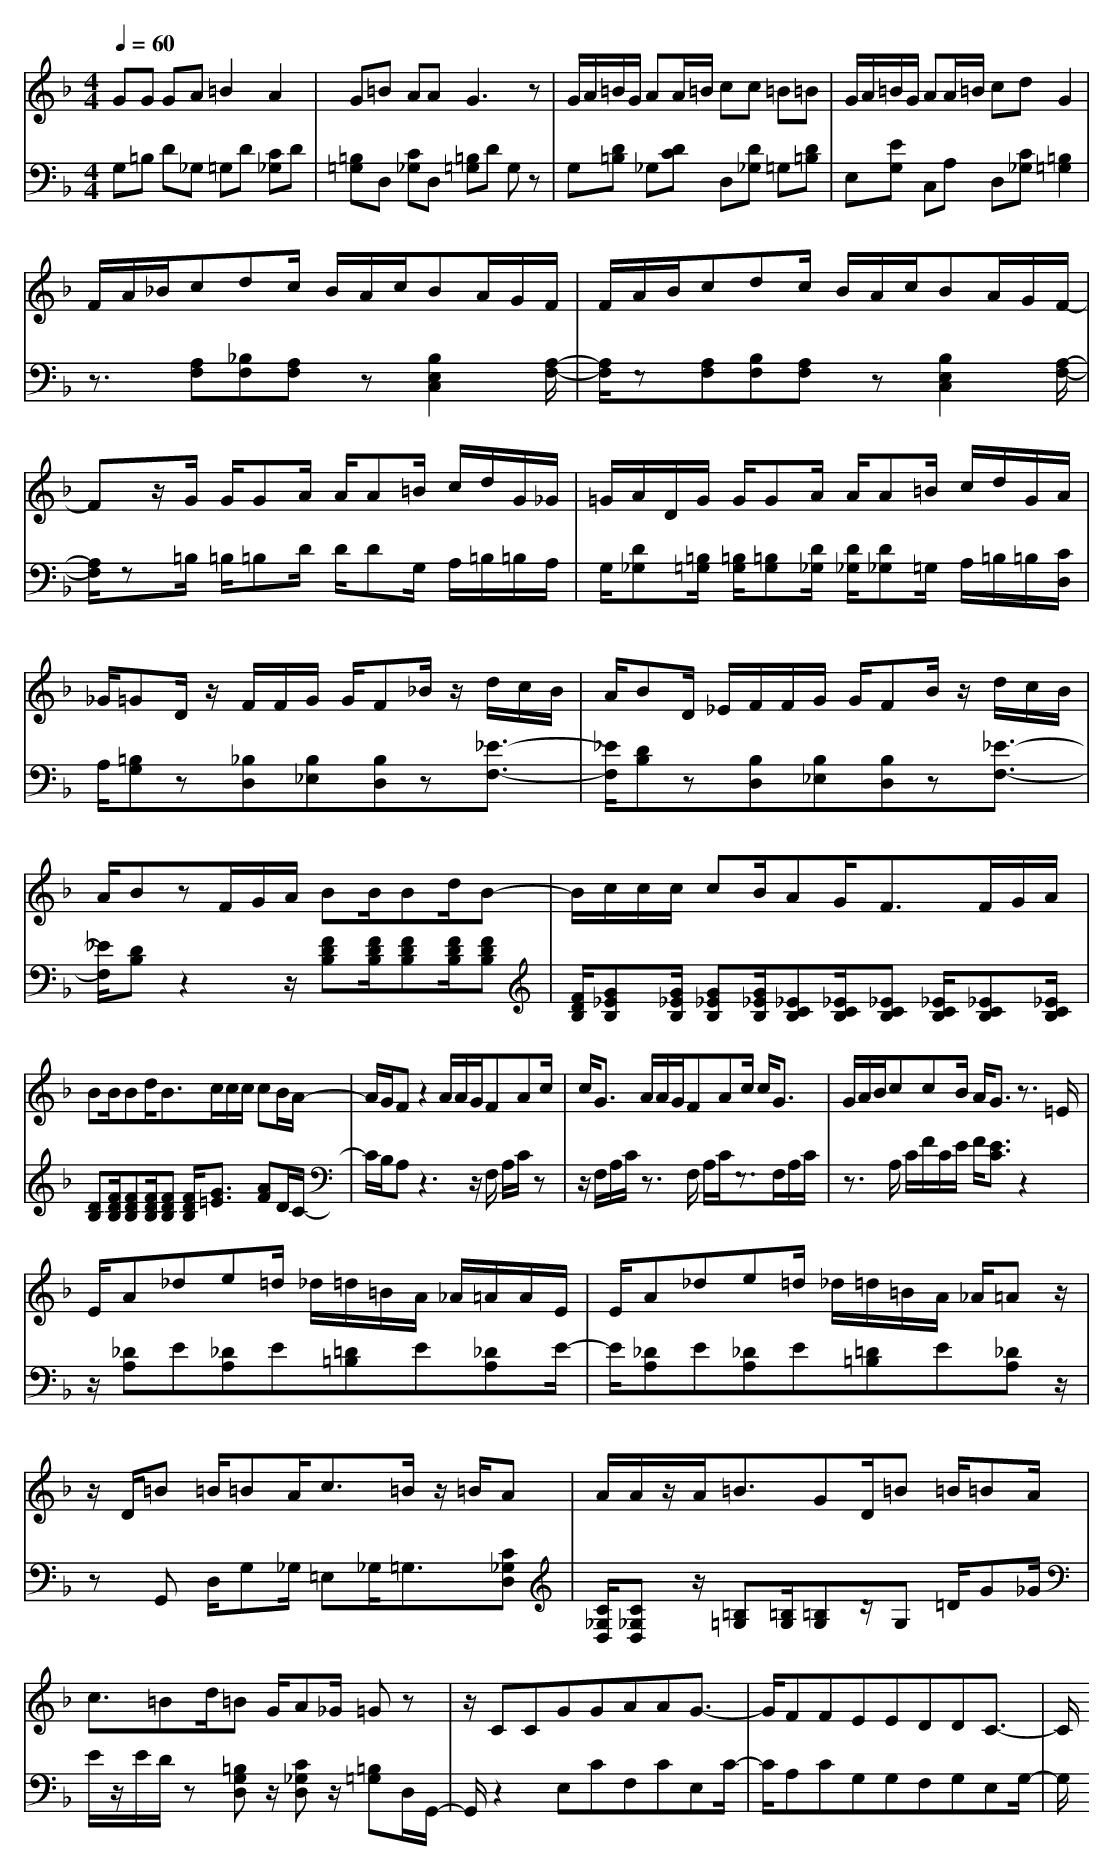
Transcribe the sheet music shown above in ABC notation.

X:1
T:
M: 4/4
L: 1/8
Q:1/4=60
K:F % 1 flats
V:1
GG GA =B2 A2|G=B AA G3z|G/2A/2=B/2G/2 AA/2=B/2 cc =B=B|G/2A/2=B/2G/2 AA/2=B/2 cd G2|
F/2A/2_B/2cdc/2 B/2A/2c/2BA/2G/2F/2|F/2A/2B/2cdc/2 B/2A/2c/2BA/2G/2F/2-|Fz/2G/2 G/2GA/2 A/2A=B/2 c/2d/2G/2_G/2|=G/2A/2D/2G/2 G/2GA/2 A/2A=B/2 c/2d/2G/2A/2|
_G/2=GD/2 z/2F/2F/2G/2 G/2F_B/2 z/2d/2c/2B/2|A/2BD/2 _E/2F/2F/2G/2 G/2FB/2 z/2d/2c/2B/2|A/2BzF/2G/2A/2 BB/2Bd/2B-|B/2c/2c/2c/2 cB/2AG<FF/2G/2A/2|
BB/2Bd<Bc/2c/2c/2 cB/2A/2-|A/2G/2F z2 A/2A/2G/2FAc/2|c<G A/2A/2G/2FAc/2 c<G|G/2A/2B/2ccB/2 A/2G3/2 z3/2=E/2|
E/2A_de=d/2 _d/2=d/2=B/2A/2 _A/2=A/2A/2E/2|E/2A_de=d/2 _d/2=d/2=B/2A/2 _A/2=Az/2|z/2D/2=B =B/2=BA<c=B/2 z/2=B/2A|A/2A/2z/2A<=BGD/2=B =B/2=BA/2|
c3/2=Bd/2=B G/2A_G/2 =Gz|z/2CCGGAAG3/2-|G/2FFEEDDC3/2-|C/2
V:2
G,=B, D_G, =G,D [C_G,]D|[=B,=G,]D, [C_G,]D, [=B,=G,]D G,z|G,[D=B,] _G,[DC] D,[D_G,] =G,[D=B,]|E,[EG,] C,A, D,[C_G,] [=B,2=G,2]|
z3/2[A,F,][_B,F,][A,F,]z[B,2E,2C,2][A,/2-F,/2-]|[A,/2F,/2]z[A,F,][B,F,][A,F,]z[B,2E,2C,2][A,/2-F,/2-]|[A,/2F,/2]z=B,/2 =B,/2=B,D/2 D/2DG,/2 A,/2=B,/2=B,/2A,/2|G,/2[D_G,][=B,/2=G,/2] [=B,/2G,/2][=B,G,][D/2_G,/2] [D/2_G,/2][D_G,]=G,/2 A,/2=B,/2=B,/2[C/2D,/2]|
A,/2[=B,G,]z[_B,D,][B,_E,][B,D,]z[_E3/2-F,3/2-]|[_E/2F,/2][DB,]z[B,D,][B,_E,][B,D,]z[_E3/2-F,3/2-]|[_E/2F,/2][DB,]z2z/2 [FDB,][F/2D/2B,/2][FDB,][F/2D/2B,/2][FDB,]|[F/2D/2B,/2][G_EB,][G/2_E/2B,/2] [G_EB,][G/2_E/2B,/2][_ECB,][_E/2C/2B,/2][_ECB,] [_E/2C/2B,/2][_ECB,][_E/2C/2B,/2]|
[DB,][F/2D/2B,/2][FDB,][F/2D/2B,/2][FDB,] [F/2D/2B,/2][G3/2=E3/2] [AF]D/2C/2-|C/2B,/2A, z3z/2F,/2 A,/2C/2z|z/2F,/2A,/2C/2 z3/2F,/2 A,/2C/2z3/2F,/2A,/2C/2|z3/2A,/2 C/2F/2C/2E/2 F/2[E3/2C3/2] z2|
z/2[_DA,]E[_DA,]E[=D=B,]E[_DA,]E/2-|E/2[_DA,]E[_DA,]E[=D=B,]E[_DA,]z/2|zG,, D,/2G,_G,/2 =E,_G,<=G,[C_G,D,]|[C/2_G,/2D,/2][C_G,D,]z/2 [=B,=G,][=B,/2G,/2][=B,G,]z/2G, =D/2G_G/2|
E/2z/2E/2D/2 z[=B,G,D,] z/2[C_G,D,]z/2 [=B,=G,]D,/2G,,/2-|G,,/2z2E,CF,CE,C/2-|C/2A,CG,G,F,G,E,G,/2-|G,/2
